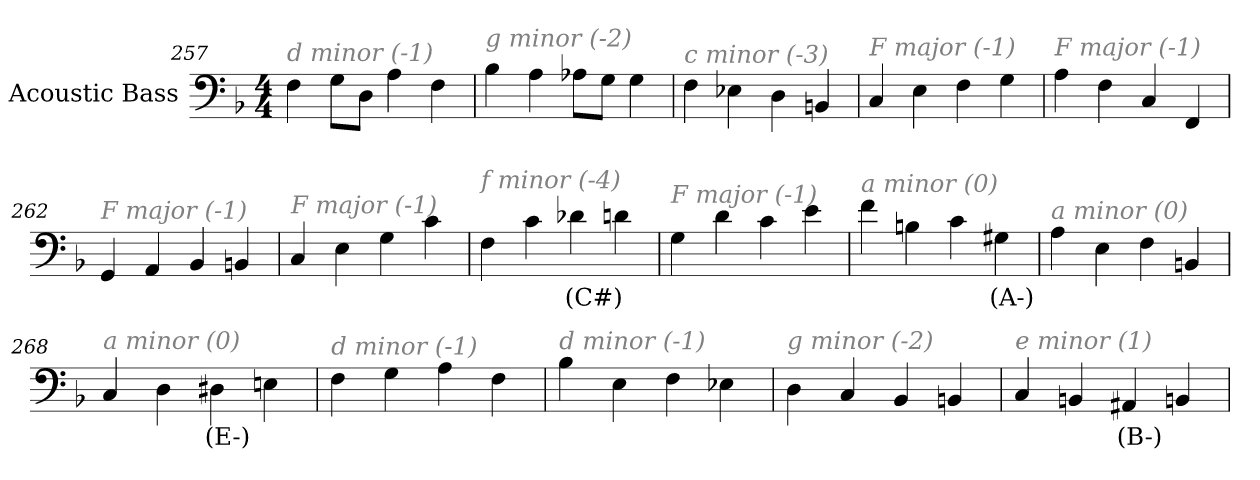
**kern	**text
*part1	*part1
*staff1	*staff1
*I"Acoustic Bass	*
*clefF4	*
*ITrd7c12	*
*k[b-]	*
*F:	*
*M4/4	*
=257	=257
!LO:TX:i:color=#808080:t=d minor (-1)	!
4FF	.
8GGL	.
8DDJ	.
4AA	.
4FF	.
=258	=258
!LO:TX:i:color=#808080:t=g minor (-2)	!
4BB-	.
4AA	.
8AA-XL	.
8GGJ	.
4GG	.
=259	=259
!LO:TX:i:color=#808080:t=c minor (-3)	!
4FF	.
4EE-X	.
4DD	.
4BBBn	.
=260	=260
!LO:TX:i:color=#808080:t=F major (-1)	!
4CC	.
4EE	.
4FF	.
4GG	.
=261	=261
!LO:TX:i:color=#808080:t=F major (-1)	!
4AA	.
4FF	.
4CC	.
4FFF	.
=262	=262
!LO:TX:i:color=#808080:t=F major (-1)	!
4GGG	.
4AAA	.
4BBB-	.
4BBBn	.
=263	=263
!LO:TX:i:color=#808080:t=F major (-1)	!
4CC	.
4EE	.
4GG	.
4C	.
=264	=264
!LO:TX:i:color=#808080:t=f minor (-4)	!
4FF	.
4C	.
4D-Xi	(C#)
4D	.
=265	=265
!LO:TX:i:color=#808080:t=F major (-1)	!
4GG	.
4D	.
4C	.
4E	.
=266	=266
!LO:TX:i:color=#808080:t=a minor (0)	!
4F	.
4BBn	.
4C	.
4GG#Xi	(A-)
=267	=267
!LO:TX:i:color=#808080:t=a minor (0)	!
4AA	.
4EE	.
4FF	.
4BBBn	.
=268	=268
!LO:TX:i:color=#808080:t=a minor (0)	!
4CC	.
4DD	.
4DD#Xi	(E-)
4EEn	.
=269	=269
!LO:TX:i:color=#808080:t=d minor (-1)	!
4FF	.
4GG	.
4AA	.
4FF	.
=270	=270
!LO:TX:i:color=#808080:t=d minor (-1)	!
4BB-	.
4EE	.
4FF	.
4EE-X	.
=271	=271
!LO:TX:i:color=#808080:t=g minor (-2)	!
4DD	.
4CC	.
4BBB-	.
4BBBn	.
=272	=272
!LO:TX:i:color=#808080:t=e minor (1)	!
4CC	.
4BBBn	.
4AAA#Xi	(B-)
4BBBn	.
=	=
*-	*-
